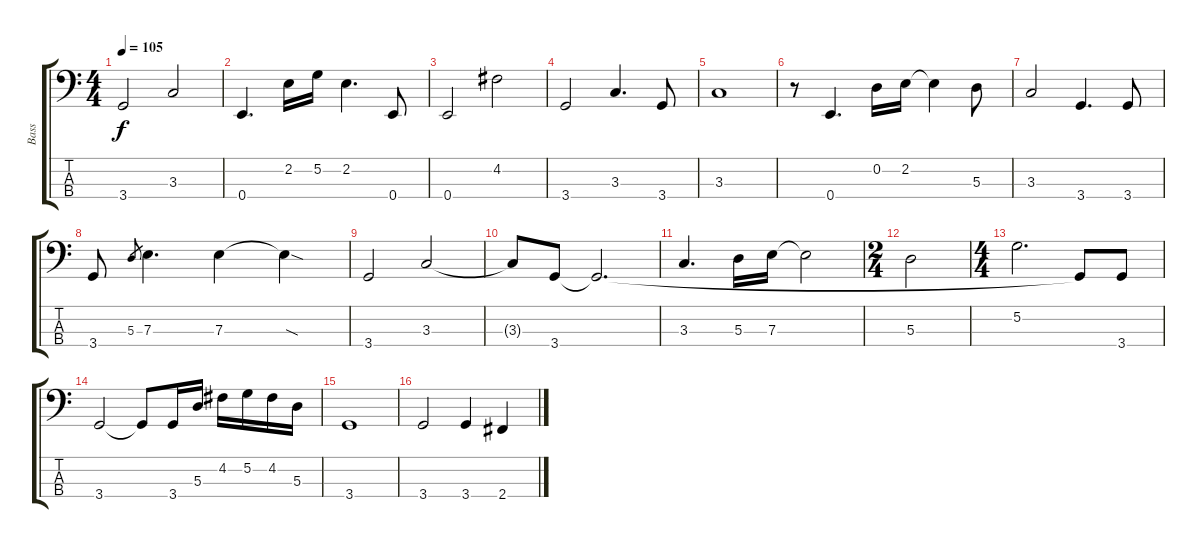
\track ("Bass" "Bass") {instrument electricbassfinger}
\staff {score tabs}
\tuning (G2 D2 A1 E1) {hide}
\ts (4 4)
\tempo 105
\clef f4
\ks c
3.4.2{dy f} 3.3.2 |
0.4.4{d} 2.2.16 5.2.16 2.2.4{d} 0.4.8 |
0.4.2 4.2.2 |
3.4.2 3.3.4{d} 3.4.8 |
3.3.1 |
r.8 0.4.4{d} 0.2.16 2.2.16 2.2{t}.4 5.3.8 |
3.3.2 3.4.4{d} 3.4.8 |
3.4.8 5.3.8{gr} 7.3.4{d} 7.3.4 7.3{sod t}.4 |
3.4.2 3.3.2 |
3.3{t}.8 3.4.8 3.4{t}.2{d} |
3.3.4{d} 5.3.16 7.3.16 7.3{t}.2 |
\ts (2 4)
5.3.2 |
\ts (4 4)
5.2.2{d} 3.4{t}.8 3.4.8 |
3.4.2 3.4{t}.8 3.4.16 5.3.16 4.2.16 5.2.16 4.2.16 5.3.16 |
3.4.1 |
3.4.2 3.4.4 2.4.4
